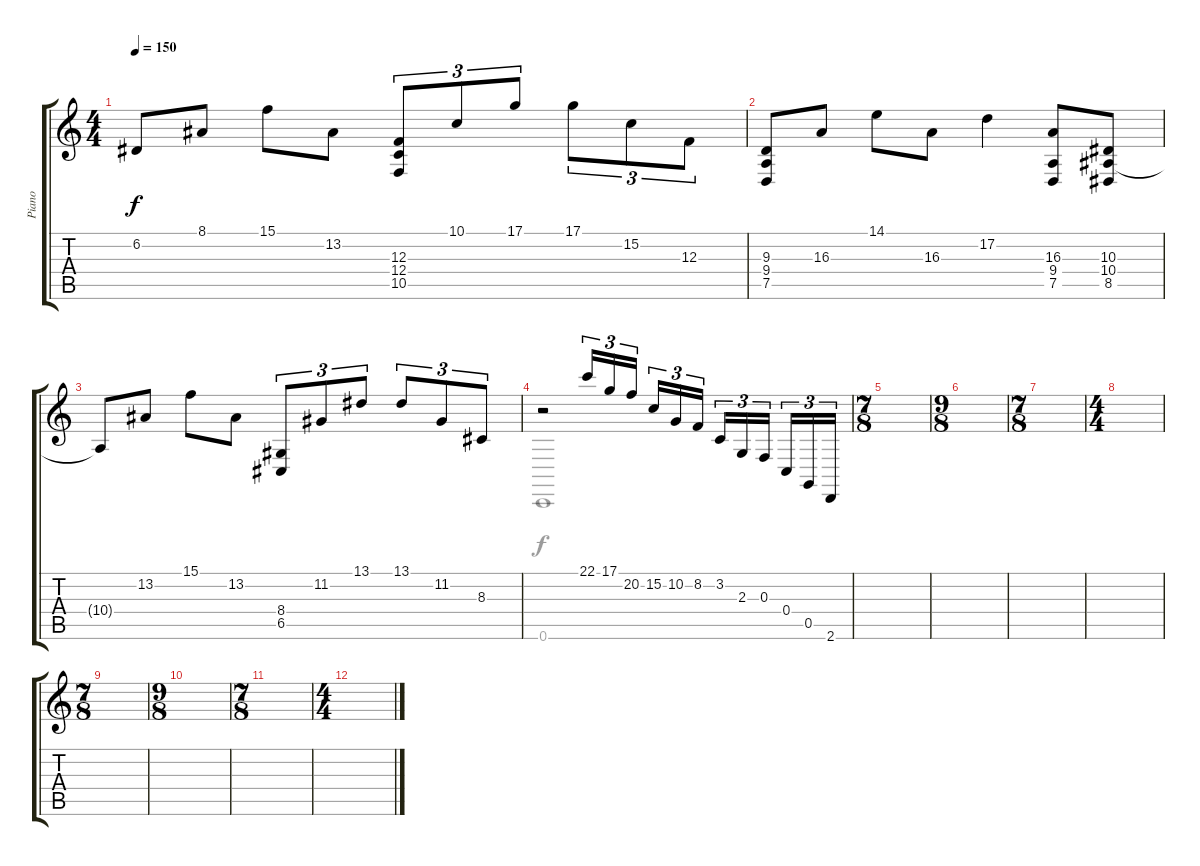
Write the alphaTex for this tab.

\track ("Piano" "Piano") {instrument brightacousticpiano}
\staff {score tabs}
\tuning (D4 A3 F3 C3 G2 C2) {hide}
\voice
\ts (4 4)
\tempo 150
\clef g2
\ks c
6.2{t}.8{dy f} 8.1.8 15.1.8 13.2.8 (12.3 12.4 10.5).8{tu (3 2)} 10.1.8{tu (3 2)} 17.1.8{tu (3 2)} 17.1.8{tu (3 2)} 15.2.8{tu (3 2)} 12.3.8{tu (3 2)} |
(9.3 9.4 7.5).8 16.3.8 14.1.8 16.3.8 17.2.4 (16.3 9.4 7.5).8 (10.3 10.4 8.5).8 |
10.4{t}.8 13.2.8 15.1.8 13.2.8 (8.4 6.5).8{tu (3 2)} 11.2.8{tu (3 2)} 13.1.8{tu (3 2)} 13.1.8{tu (3 2)} 11.2.8{tu (3 2)} 8.3.8{tu (3 2)} |
r.2 22.1.16{tu (3 2)} 17.1.16{tu (3 2)} 20.2.16{tu (3 2) beam splitsecondary} 15.2.16{tu (3 2)} 10.2.16{tu (3 2)} 8.2.16{tu (3 2)} 3.2.16{tu (3 2)} 2.3.16{tu (3 2)} 0.3.16{tu (3 2) beam splitsecondary} 0.4.16{tu (3 2)} 0.5.16{tu (3 2)} 2.6.16{tu (3 2)} |
\ts (7 8)
|
\ts (9 8)
|
\ts (7 8)
|
\ts (4 4)
|
\ts (7 8)
|
\ts (9 8)
|
\ts (7 8)
|
\ts (4 4)
|
|
|
|
\voice
\clef g2
\ottava regular
\simile none
\ks c
|
|
|
0.6.1 |
|
|
|
|
|
|
|
|
|
|
|
